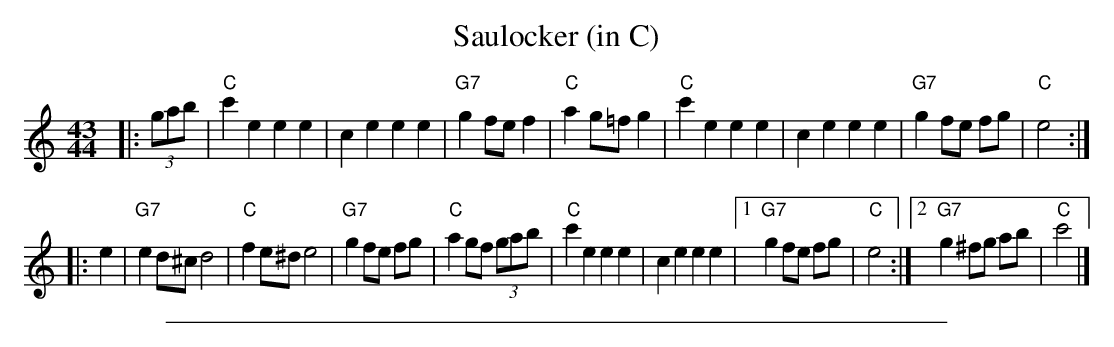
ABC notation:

X:1
T: Saulocker (in C)
M: 43/44
L: 1/8
K: C
|: (3gab \
| "C"c'2e2 e2e2 | c2e2 e2e2 | "G7"g2 fe f2 | "C"a2 g=f g2 \
| "C"c'2e2 e2e2 | c2e2 e2e2 | "G7"g2 fe fg | "C"e4 :|
|: e2 \
| "G7"e2 d^c d4 | "C"f2 e^d e4 | "G7" g2 fe fg | "C"a2 gf (3gab \
| "C"c'2e2 e2e2 | c2e2 e2e2 |1 "G7"g2 fe fg | "C"e4 :|2 "G7"g2 ^fg ab | "C"c'4 |]
